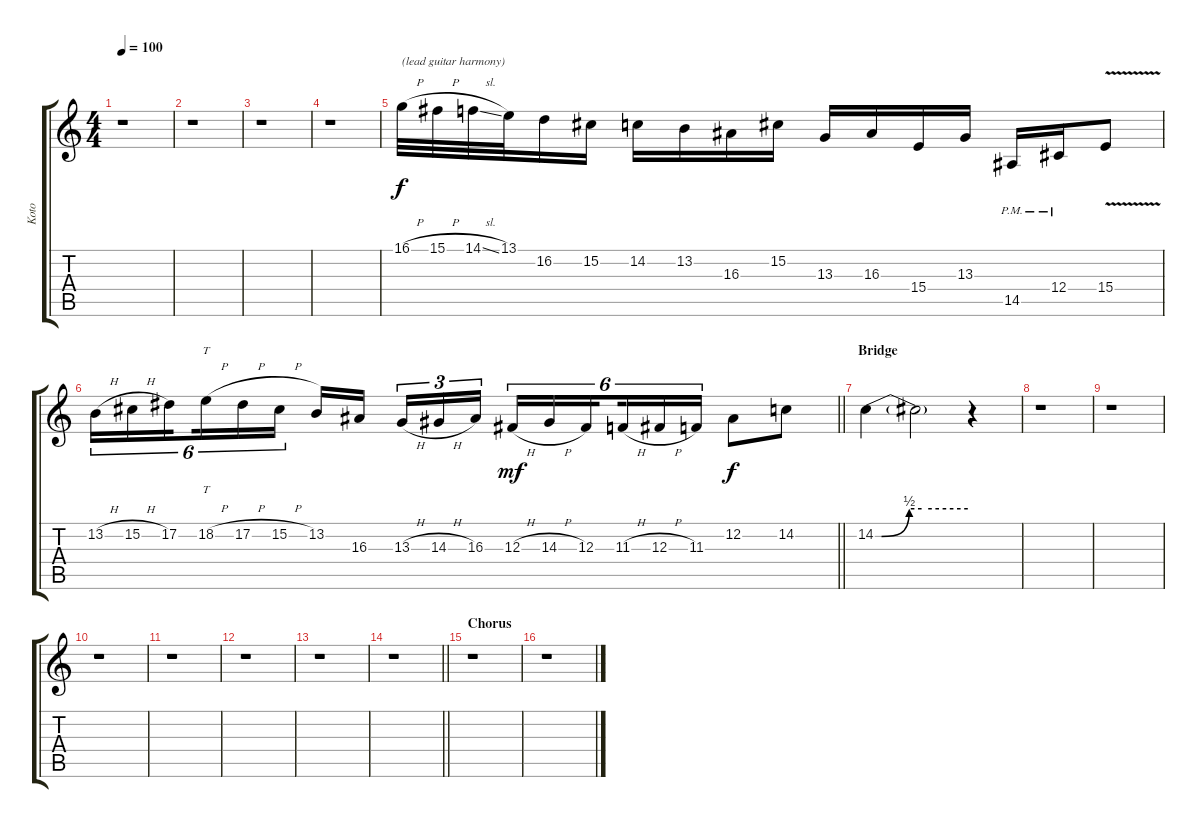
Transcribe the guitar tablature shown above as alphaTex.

\track ("Koto" "Koto") {instrument koto}
\staff {score tabs}
\tuning (Eb4 Bb3 Gb3 Db3 Ab2 Eb2) {hide}
\ts (4 4)
\tempo 100
\clef g2
\ks c
r.1{dy f} |
r.1 |
r.1 |
r.1 |
16.1{h}.32{txt "(lead guitar harmony)" volume 14 balance 11 instrument distortionguitar} 15.1{h}.32 14.1{sl}.32 13.1.32 16.2.16 15.2.16 14.2.16 13.2.16 16.3.16 15.2.16 13.3.16 16.3.16 15.4.16 13.3.16 14.5{pm}.16 12.4{pm}.16 15.4{v}.8 |
\barLineRight lightlight
13.2{h}.16{tu (6 4)} 15.2{h}.16{tu (6 4)} 17.2.16{tu (6 4) beam splitsecondary} 18.2{h}.16{tt tu (6 4)} 17.2{h}.16{tu (6 4)} 15.2{h}.16{tu (6 4)} 13.2.16 16.3.16{beam splitsecondary} 13.3{h}.16{tu (3 2)} 14.3{h}.16{tu (3 2)} 16.3.16{tu (3 2)} 12.3{h}.16{tu (6 4) dy mf} 14.3{h}.16{tu (6 4)} 12.3.16{tu (6 4) beam splitsecondary} 11.3{h}.16{tu (6 4)} 12.3{h}.16{tu (6 4)} 11.3.16{tu (6 4)} 12.2.8{dy f} 14.2.8 |
\section ("" "Bridge")
14.2{be (custom 0 0 4 0 22 2 30 2 60 2)}.4 14.2{t}.2 r.4 |
r.1 |
r.1 |
r.1 |
r.1 |
r.1 |
r.1 |
\barLineRight lightlight
r.1 |
\section ("" "Chorus")
r.1 |
r.1
